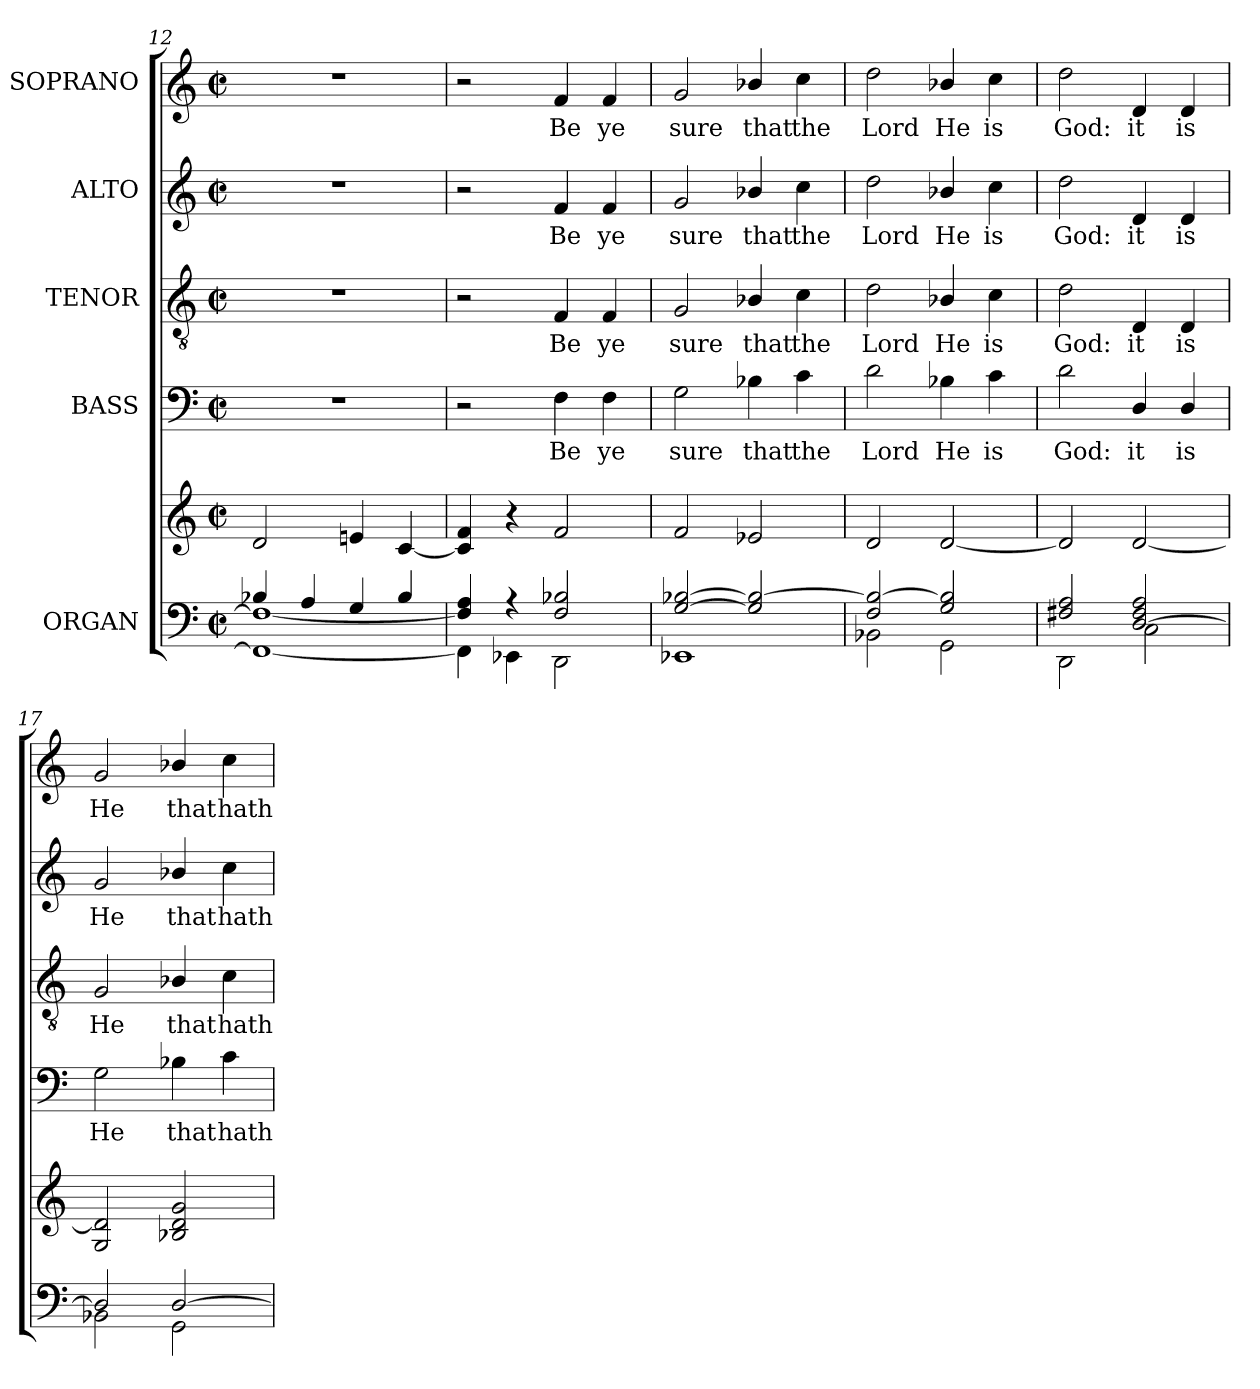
**kern	**kern	**kern	**text	**kern	**text	**kern	**text	**kern	**text
*part5	*part5	*part4	*part4	*part3	*part3	*part2	*part2	*part1	*part1
*staff6	*staff5	*staff4	*staff4	*staff3	*staff3	*staff2	*staff2	*staff1	*staff1
*I"ORGAN	*	*I"BASS	*	*I"TENOR	*	*I"ALTO	*	*I"SOPRANO	*
*clefF4	*clefG2	*clefF4	*	*clefGv2	*	*clefG2	*	*clefG2	*
*	*	*	*	*ITrd7c12	*	*	*	*	*
*k[]	*k[]	*k[]	*	*k[]	*	*k[]	*	*k[]	*
*C:	*C:	*C:	*	*C:	*	*C:	*	*C:	*
*M2/2	*M2/2	*M2/2	*	*M2/2	*	*M2/2	*	*M2/2	*
*met(c|)	*met(c|)	*met(c|)	*	*met(c|)	*	*met(c|)	*	*met(c|)	*
=12	=12	=12	=12	=12	=12	=12	=12	=12	=12
*^	*	*	*	*	*	*	*	*	*
4B-i/	1FFi_ 1Fi_	2di/	1r	.	1r	.	1r	.	1r	.
4Ai/	.	.	.	.	.	.	.	.	.	.
4Gi/	.	4eni/	.	.	.	.	.	.	.	.
4B-i/	.	[4ci/	.	.	.	.	.	.	.	.
=13	=13	=13	=13	=13	=13	=13	=13	=13	=13	=13
4Fi/] 4Ai	4FFi\]	4ci/] 4fi	2r	.	2r	.	2r	.	2r	.
4r	4EE-Xi\	4r	.	.	.	.	.	.	.	.
!	!	!	!	!LO:LY:b:color=#000000	!	!	!	!	!	!
!	!	!	!	!	!	!LO:LY:b:color=#000000	!	!	!	!
!	!	!	!	!	!	!	!	!LO:LY:b:color=#000000	!	!
!	!	!	!	!	!	!	!	!	!	!LO:LY:b:color=#000000
2Fi/ 2B-i	2DDi\	2fi/	4Fi\	Be	4FFi/	Be	4fi/	Be	4fi/	Be
!	!	!	!	!LO:LY:b:color=#000000	!	!	!	!	!	!
!	!	!	!	!	!	!LO:LY:b:color=#000000	!	!	!	!
!	!	!	!	!	!	!	!	!LO:LY:b:color=#000000	!	!
!	!	!	!	!	!	!	!	!	!	!LO:LY:b:color=#000000
.	.	.	4Fi\	ye	4FFi/	ye	4fi/	ye	4fi/	ye
!!LO:PB:g=z
=14	=14	=14	=14	=14	=14	=14	=14	=14	=14	=14
!	!	!	!	!LO:LY:b:color=#000000	!	!	!	!	!	!
!	!	!	!	!	!	!LO:LY:b:color=#000000	!	!	!	!
!	!	!	!	!	!	!	!	!LO:LY:b:color=#000000	!	!
!	!	!	!	!	!	!	!	!	!	!LO:LY:b:color=#000000
[2Gi/ [2B-i	1EE-i	2fi/	2Gi\	sure	2GGi/	sure	2gi/	sure	2gi/	sure
!	!	!	!	!LO:LY:b:color=#000000	!	!	!	!	!	!
!	!	!	!	!	!	!LO:LY:b:color=#000000	!	!	!	!
!	!	!	!	!	!	!	!	!LO:LY:b:color=#000000	!	!
!	!	!	!	!	!	!	!	!	!	!LO:LY:b:color=#000000
2Gi/] 2B-i_	.	2e-i/	4B-i\	that	4BB-i/	that	4b-i/	that	4b-i/	that
!	!	!	!	!LO:LY:b:color=#000000	!	!	!	!	!	!
!	!	!	!	!	!	!LO:LY:b:color=#000000	!	!	!	!
!	!	!	!	!	!	!	!	!LO:LY:b:color=#000000	!	!
!	!	!	!	!	!	!	!	!	!	!LO:LY:b:color=#000000
.	.	.	4ci\	the	4Ci\	the	4cci\	the	4cci\	the
=15	=15	=15	=15	=15	=15	=15	=15	=15	=15	=15
!	!	!	!	!LO:LY:b:color=#000000	!	!	!	!	!	!
!	!	!	!	!	!	!LO:LY:b:color=#000000	!	!	!	!
!	!	!	!	!	!	!	!	!LO:LY:b:color=#000000	!	!
!	!	!	!	!	!	!	!	!	!	!LO:LY:b:color=#000000
2Fi/ 2B-i_	2BB-i\	2di/	2di\	Lord	2Di\	Lord	2ddi\	Lord	2ddi\	Lord
!	!	!	!	!LO:LY:b:color=#000000	!	!	!	!	!	!
!	!	!	!	!	!	!LO:LY:b:color=#000000	!	!	!	!
!	!	!	!	!	!	!	!	!LO:LY:b:color=#000000	!	!
!	!	!	!	!	!	!	!	!	!	!LO:LY:b:color=#000000
2Gi/ 2B-i]	2GGi\	[2di/	4B-i\	He	4BB-i/	He	4b-i/	He	4b-i/	He
!	!	!	!	!LO:LY:b:color=#000000	!	!	!	!	!	!
!	!	!	!	!	!	!LO:LY:b:color=#000000	!	!	!	!
!	!	!	!	!	!	!	!	!LO:LY:b:color=#000000	!	!
!	!	!	!	!	!	!	!	!	!	!LO:LY:b:color=#000000
.	.	.	4ci\	is	4Ci\	is	4cci\	is	4cci\	is
=16	=16	=16	=16	=16	=16	=16	=16	=16	=16	=16
!	!	!	!	!LO:LY:b:color=#000000	!	!	!	!	!	!
!	!	!	!	!	!	!LO:LY:b:color=#000000	!	!	!	!
!	!	!	!	!	!	!	!	!LO:LY:b:color=#000000	!	!
!	!	!	!	!	!	!	!	!	!	!LO:LY:b:color=#000000
2F#Xi/ 2Ai	2DDi\	2di/]	2di\	God:	2Di\	God:	2ddi\	God:	2ddi\	God:
!	!	!	!	!LO:LY:b:color=#000000	!	!	!	!	!	!
!	!	!	!	!	!	!LO:LY:b:color=#000000	!	!	!	!
!	!	!	!	!	!	!	!	!LO:LY:b:color=#000000	!	!
!	!	!	!	!	!	!	!	!	!	!LO:LY:b:color=#000000
[2Di/ 2F#i 2Ai	2Ci\	[2di/	4Di/	it	4DDi/	it	4di/	it	4di/	it
!	!	!	!	!LO:LY:b:color=#000000	!	!	!	!	!	!
!	!	!	!	!	!	!LO:LY:b:color=#000000	!	!	!	!
!	!	!	!	!	!	!	!	!LO:LY:b:color=#000000	!	!
!	!	!	!	!	!	!	!	!	!	!LO:LY:b:color=#000000
.	.	.	4Di/	is	4DDi/	is	4di/	is	4di/	is
=17	=17	=17	=17	=17	=17	=17	=17	=17	=17	=17
!	!	!	!	!LO:LY:b:color=#000000	!	!	!	!	!	!
!	!	!	!	!	!	!LO:LY:b:color=#000000	!	!	!	!
!	!	!	!	!	!	!	!	!LO:LY:b:color=#000000	!	!
!	!	!	!	!	!	!	!	!	!	!LO:LY:b:color=#000000
2Di/]	2BB-i\	2Gi/ 2di]	2Gi\	He	2GGi/	He	2gi/	He	2gi/	He
!	!	!	!	!LO:LY:b:color=#000000	!	!	!	!	!	!
!	!	!	!	!	!	!LO:LY:b:color=#000000	!	!	!	!
!	!	!	!	!	!	!	!	!LO:LY:b:color=#000000	!	!
!	!	!	!	!	!	!	!	!	!	!LO:LY:b:color=#000000
[2Di/	2GGi\	2B-i/ 2di 2gi	4B-i\	that	4BB-i/	that	4b-i/	that	4b-i/	that
!	!	!	!	!LO:LY:b:color=#000000	!	!	!	!	!	!
!	!	!	!	!	!	!LO:LY:b:color=#000000	!	!	!	!
!	!	!	!	!	!	!	!	!LO:LY:b:color=#000000	!	!
!	!	!	!	!	!	!	!	!	!	!LO:LY:b:color=#000000
.	.	.	4ci\	hath	4Ci\	hath	4cci\	hath	4cci\	hath
*v	*v	*	*	*	*	*	*	*	*	*
=	=	=	=	=	=	=	=	=	=
*-	*-	*-	*-	*-	*-	*-	*-	*-	*-
